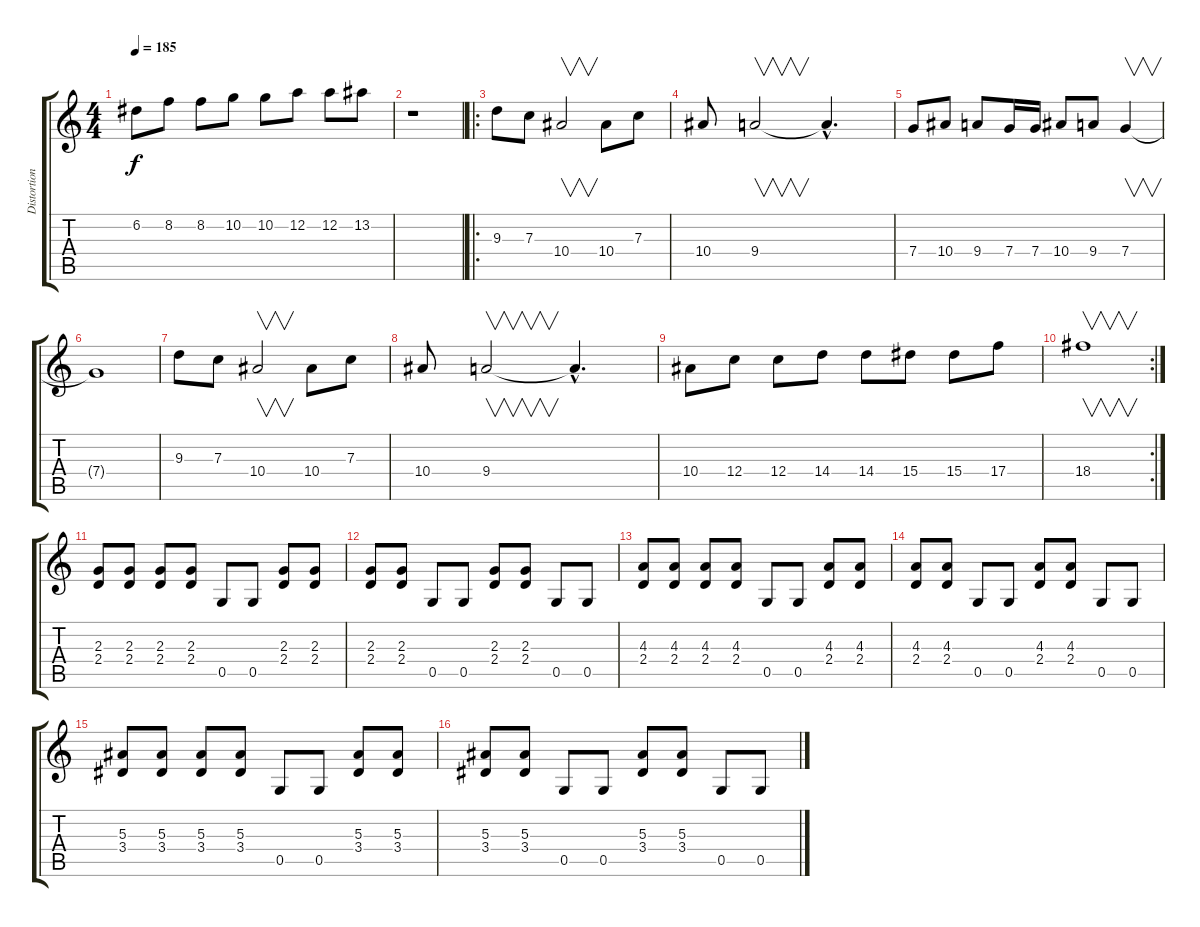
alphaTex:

\track ("Distortion Guitar 1" "Distortion") {instrument distortionguitar}
\staff {score tabs}
\tuning (D4 A3 F3 C3 G2 C2) {hide}
\ts (4 4)
\tempo 185
\clef g2
\ks c
6.2.8{dy f} 8.2.8 8.2.8 10.2.8 10.2.8 12.2.8 12.2.8 13.2.8 |
r.1 |
\ro
9.3.8 7.3.8 10.4.2{v} 10.4.8 7.3.8 |
10.4.8 9.4.2{v} 9.4{hac t}.4{d} |
7.4.8 10.4.8 9.4.8 7.4.16 7.4.16 10.4.8 9.4.8 7.4.4{v} |
7.4{t}.1 |
9.3.8 7.3.8 10.4.2{v} 10.4.8 7.3.8 |
10.4.8 9.4.2{v} 9.4{hac t}.4{d} |
10.4.8 12.4.8 12.4.8 14.4.8 14.4.8 15.4.8 15.4.8 17.4.8 |
\rc 2
18.4.1{v} |
(2.3 2.4).8 (2.3 2.4).8 (2.3 2.4).8 (2.3 2.4).8 0.5.8 0.5.8 (2.3 2.4).8 (2.3 2.4).8 |
(2.3 2.4).8 (2.3 2.4).8 0.5.8 0.5.8 (2.3 2.4).8 (2.3 2.4).8 0.5.8 0.5.8 |
(4.3 2.4).8 (4.3 2.4).8 (4.3 2.4).8 (4.3 2.4).8 0.5.8 0.5.8 (4.3 2.4).8 (4.3 2.4).8 |
(4.3 2.4).8 (4.3 2.4).8 0.5.8 0.5.8 (4.3 2.4).8 (4.3 2.4).8 0.5.8 0.5.8 |
(5.3 3.4).8 (5.3 3.4).8 (5.3 3.4).8 (5.3 3.4).8 0.5.8 0.5.8 (5.3 3.4).8 (5.3 3.4).8 |
(5.3 3.4).8 (5.3 3.4).8 0.5.8 0.5.8 (5.3 3.4).8 (5.3 3.4).8 0.5.8 0.5.8
